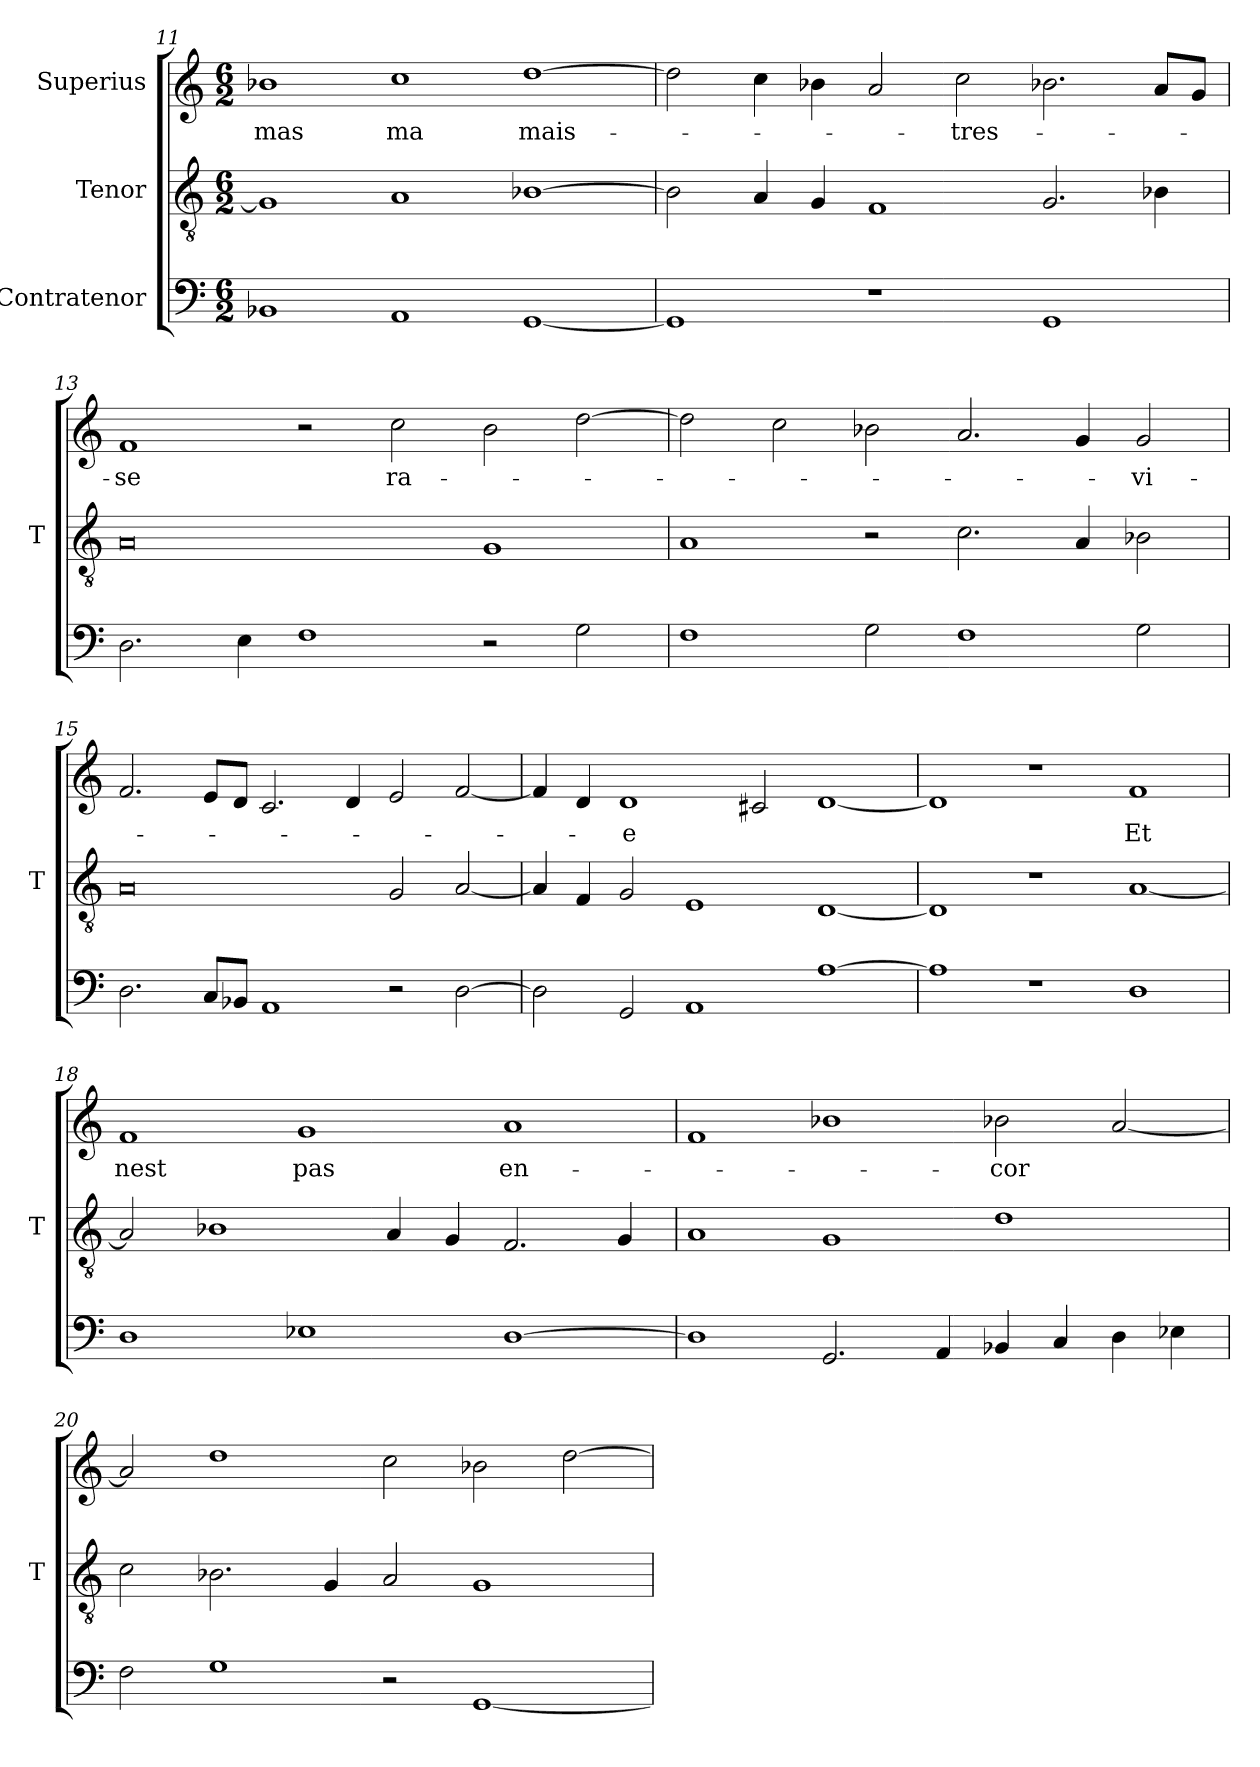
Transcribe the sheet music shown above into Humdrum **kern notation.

**kern	**kern	**kern	**text
*part3	*part2	*part1	*part1
*staff3	*staff2	*staff1	*staff1
*I"Contratenor	*I"Tenor	*I"Superius	*
*	*I'T	*	*
*clefF4	*clefGv2	*clefG2	*
*M6/2	*M6/2	*M6/2	*
=11	=11	=11	=11
1BB-X	1G]	1b-X	-mas
1AA	1A	1cc	-ma
[1GG	[1B-X	[1dd	mais-
=12	=12	=12	=12
1GG]	2B-]	2dd]	.
.	4A	4cc	.
.	4G	4b-X	.
1r	1F	2a	.
.	.	2cc	-tres-
1GG	2.G	2.b-X	.
.	4B-X	8a/L	.
.	.	8g/J	.
=13	=13	=13	=13
2.D	0A	1f	-se
4E	.	.	.
1F	.	2r	.
.	.	2cc	ra-
2r	1G	2b	.
2G	.	[2dd	.
=14	=14	=14	=14
1F	1A	2dd]	.
.	.	2cc	.
2G	2r	2b-X	.
1F	2.c	2.a	.
.	4A	4g	.
2G	2B-X	2g	-vi-
=15	=15	=15	=15
2.D	0A	2.f	.
8C/L	.	8e/L	.
8BB-X/J	.	8d/J	.
1AA	.	2.c	.
.	.	4d	.
2r	2G	2e	.
[2D	[2A	[2f	.
=16	=16	=16	=16
2D]	4A]	4f]	.
.	4F	4d	.
2GG	2G	1d	-e
1AA	1E	.	.
.	.	2c#X	.
[1A	[1D	[1d	.
=17	=17	=17	=17
1A]	1D]	1d]	.
1r	1r	1r	.
1D	[1A	1f	-Et
=18	=18	=18	=18
1D	2A]	1f	-nest
.	1B-X	.	.
1E-X	.	1g	-pas
.	4A	.	.
.	4G	.	.
[1D	2.F	1a	en-
.	4G	.	.
=19	=19	=19	=19
1D]	1A	1f	.
2.GG	1G	1b-X	.
4AA	.	.	.
4BB-X	1d	2b-X	-cor
4C	.	.	.
4D	.	[2a	.
4E-X	.	.	.
=20	=20	=20	=20
2F	2c	2a]	.
1G	2.B-X	1dd	.
.	4G	.	.
2r	2A	2cc	.
[1GG	1G	2b-X	.
.	.	[2dd	.
=	=	=	=
*-	*-	*-	*-
